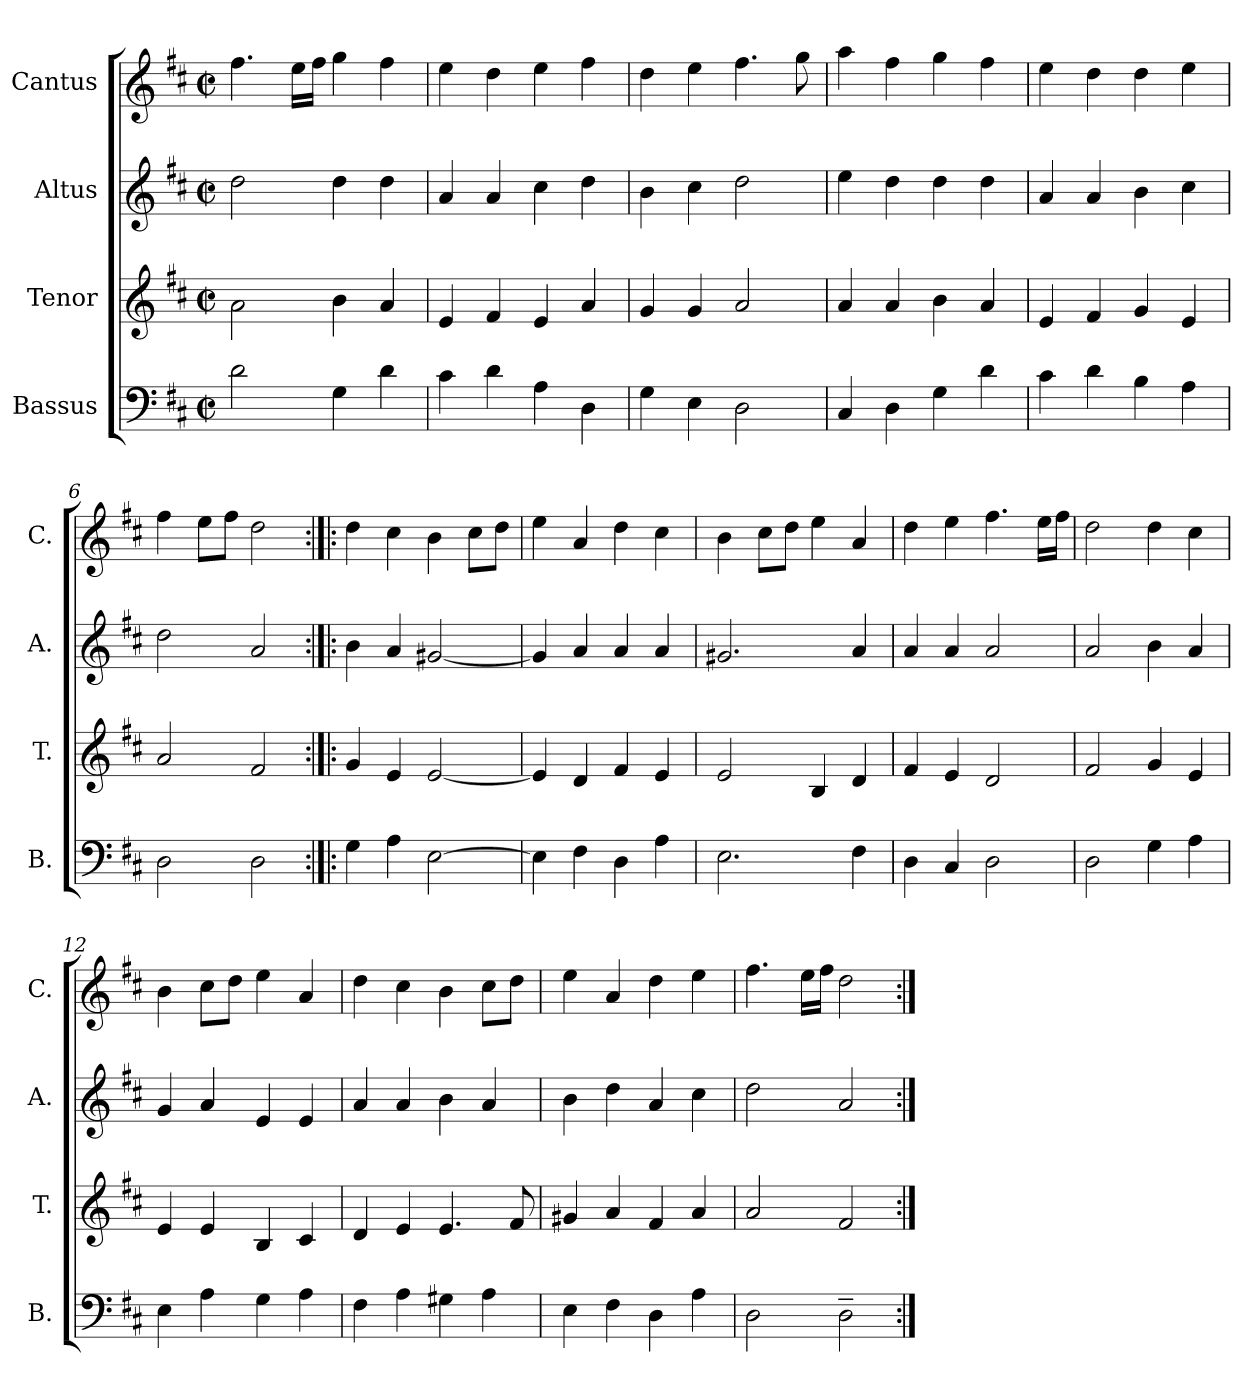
**kern	**kern	**kern	**kern
*part4	*part3	*part2	*part1
*staff4	*staff3	*staff2	*staff1
*I"Bassus	*I"Tenor	*I"Altus	*I"Cantus
*I'B.	*I'T.	*I'A.	*I'C.
*clefF4	*clefG2	*clefG2	*clefG2
*k[f#c#]	*k[f#c#]	*k[f#c#]	*k[f#c#]
*D:	*D:	*D:	*D:
*M2/2	*M2/2	*M2/2	*M2/2
*met(c|)	*met(c|)	*met(c|)	*met(c|)
=1	=1	=1	=1
2d\	2a\	2dd\	4.ff#\
.	.	.	16ee\LL
.	.	.	16ff#\JJ
4G\	4b\	4dd\	4gg\
4d\	4a/	4dd\	4ff#\
=2	=2	=2	=2
4c#\	4e/	4a/	4ee\
4d\	4f#/	4a/	4dd\
4A\	4e/	4cc#\	4ee\
4D\	4a/	4dd\	4ff#\
=3	=3	=3	=3
4G\	4g/	4b\	4dd\
4E\	4g/	4cc#\	4ee\
2D\	2a/	2dd\	4.ff#\
.	.	.	8gg\
=4	=4	=4	=4
4C#/	4a/	4ee\	4aa\
4D\	4a/	4dd\	4ff#\
4G\	4b\	4dd\	4gg\
4d\	4a/	4dd\	4ff#\
=5	=5	=5	=5
4c#\	4e/	4a/	4ee\
4d\	4f#/	4a/	4dd\
4B\	4g/	4b\	4dd\
4A\	4e/	4cc#\	4ee\
!!LO:LB:g=z
=6	=6	=6	=6
2D\	2a/	2dd\	4ff#\
.	.	.	8ee\L
.	.	.	8ff#\J
2D\	2f#/	2a/	2dd\
=7:|!|:	=7:|!|:	=7:|!|:	=7:|!|:
4G\	4g/	4b\	4dd\
4A\	4e/	4a/	4cc#\
[2E\	[2e/	[2g#X/	4b\
.	.	.	8cc#\L
.	.	.	8dd\J
=8	=8	=8	=8
4E\]	4e/]	4g#/]	4ee\
4F#\	4d/	4a/	4a/
4D\	4f#/	4a/	4dd\
4A\	4e/	4a/	4cc#\
=9	=9	=9	=9
2.E\	2e/	2.g#X/	4b\
.	.	.	8cc#\L
.	.	.	8dd\J
.	4B/	.	4ee\
4F#\	4d/	4a/	4a/
=10	=10	=10	=10
4D\	4f#/	4a/	4dd\
4C#/	4e/	4a/	4ee\
2D\	2d/	2a/	4.ff#\
.	.	.	16ee\LL
.	.	.	16ff#\JJ
!!LO:PB:g=z
=11	=11	=11	=11
2D\	2f#/	2a/	2dd\
4G\	4g/	4b\	4dd\
4A\	4e/	4a/	4cc#\
=12	=12	=12	=12
4E\	4e/	4g/	4b\
4A\	4e/	4a/	8cc#\L
.	.	.	8dd\J
4G\	4B/	4e/	4ee\
4A\	4c#/	4e/	4a/
=13	=13	=13	=13
4F#\	4d/	4a/	4dd\
4A\	4e/	4a/	4cc#\
4G#X\	4.e/	4b\	4b\
4A\	.	4a/	8cc#\L
.	8f#/	.	8dd\J
=14	=14	=14	=14
4E\	4g#X/	4b\	4ee\
4F#\	4a/	4dd\	4a/
4D\	4f#/	4a/	4dd\
4A\	4a/	4cc#\	4ee\
=15	=15	=15	=15
2D\	2a/	2dd\	4.ff#\
.	.	.	16ee\LL
.	.	.	16ff#\JJ
2D~\	2f#/	2a/	2dd\
=:|!	=:|!	=:|!	=:|!
*-	*-	*-	*-
